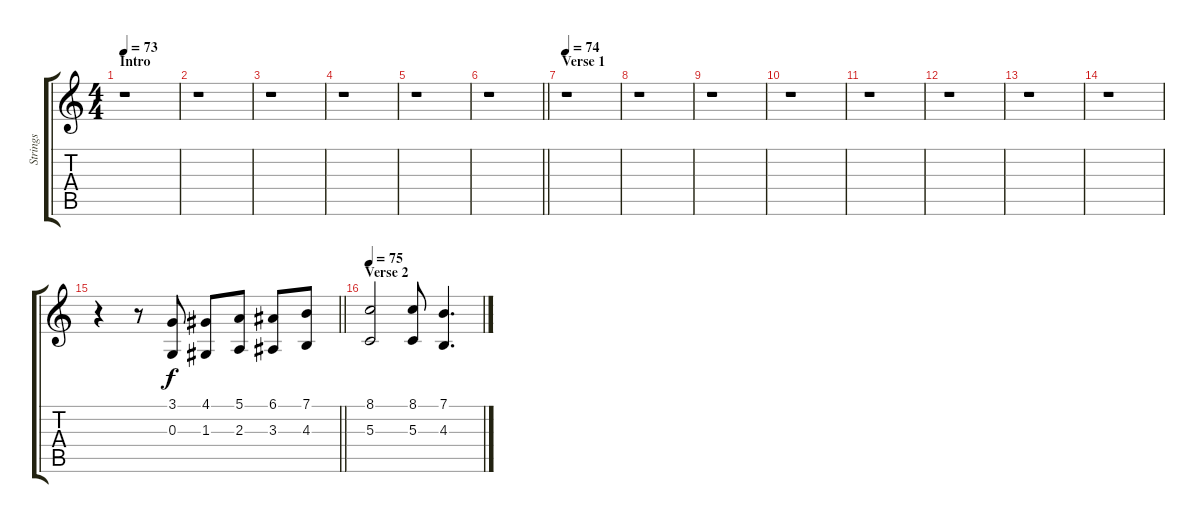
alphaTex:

\track ("Strings" "Strings") {instrument stringensemble2}
\staff {score tabs}
\tuning (E4 B3 G3 D3 A2 E2) {hide}
\ts (4 4)
\section ("" "Intro")
\tempo 73
\clef g2
\ks c
r.1{dy f instrument stringensemble2} |
r.1 |
r.1 |
r.1 |
r.1 |
\barLineRight lightlight
r.1 |
\section ("" "Verse 1")
\tempo 74
r.1 |
r.1 |
r.1 |
r.1 |
r.1 |
r.1 |
r.1 |
r.1 |
\barLineRight lightlight
r.4 r.8 (3.1 0.3).8 (4.1 1.3).8 (5.1 2.3).8 (6.1 3.3).8 (7.1 4.3).8 |
\section ("" "Verse 2")
\tempo 75
(8.1 5.3).2 (8.1 5.3).8 (7.1 4.3).4{d}
